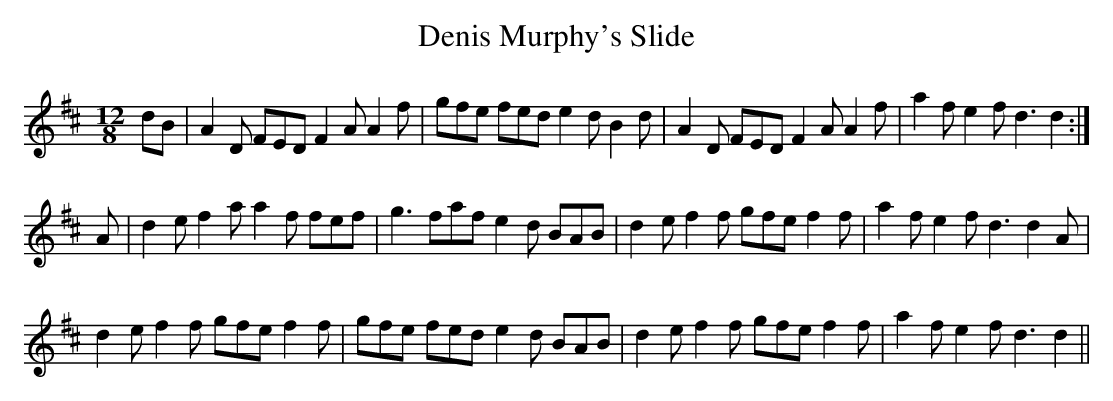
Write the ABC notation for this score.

X:1
T:Denis Murphy's Slide
M:12/8
E:7
K:D
dB|A2 D FED F2 AA2 f|gfe fed e2d B2d|A2D FED F2 AA2 f|a2f e2f d3 d2:|*
A|d2e f2a a2f fef|g3 faf e2d BAB|d2e f2f gfe f2f|a2f e2f d3 d2A|*
d2e f2f gfe f2f|gfe fed e2d BAB|d2e f2f gfe f2f|a2f e2f d3 d2||**
